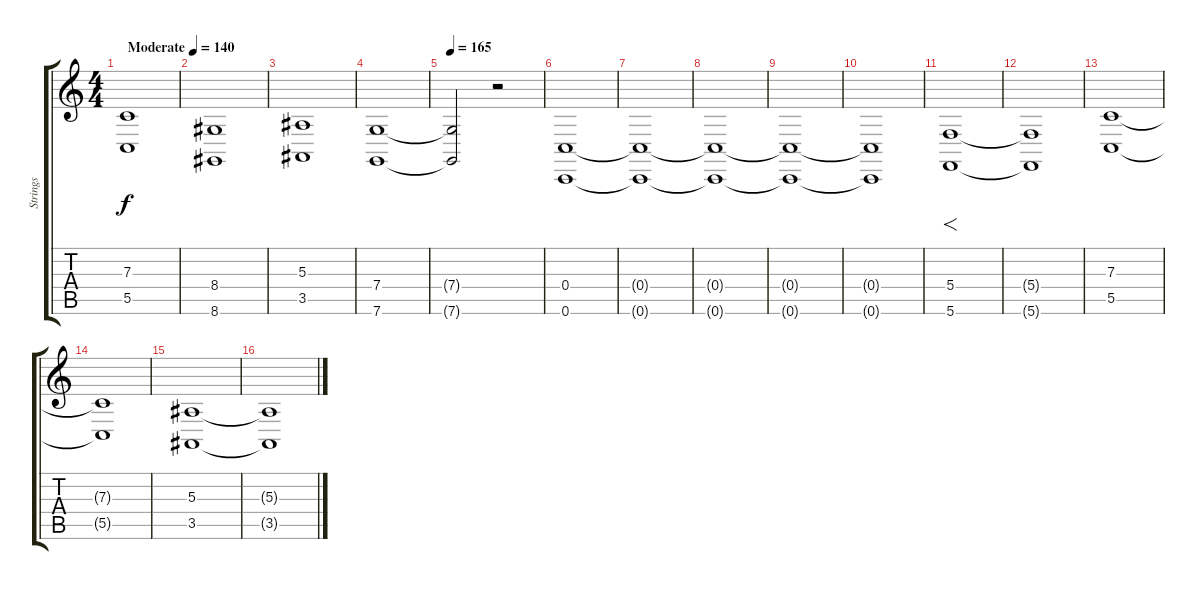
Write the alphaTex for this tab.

\track ("Strings" "Strings") {instrument stringensemble1}
\staff {score tabs}
\tuning (D4 A3 F3 C3 G2 C2) {hide}
\ts (4 4)
\tempo (140 "Moderate")
\clef g2
\ks c
(7.3 5.5).1{dy f volume 5 instrument stringensemble1} |
(8.4 8.6).1 |
(5.3 3.5).1 |
(7.4 7.6).1 |
\tempo 165
(7.4{t} 7.6{t}).2 r.2 |
(0.4 0.6).1{volume 9} |
(0.4{t} 0.6{t}).1 |
(0.4{t} 0.6{t}).1 |
(0.4{t} 0.6{t}).1 |
(0.4{t} 0.6{t}).1 |
(5.4 5.6).1{f} |
(5.4{t} 5.6{t}).1{volume 11} |
(7.3 5.5).1 |
(7.3{t} 5.5{t}).1 |
(5.3 3.5).1 |
(5.3{t} 3.5{t}).1
